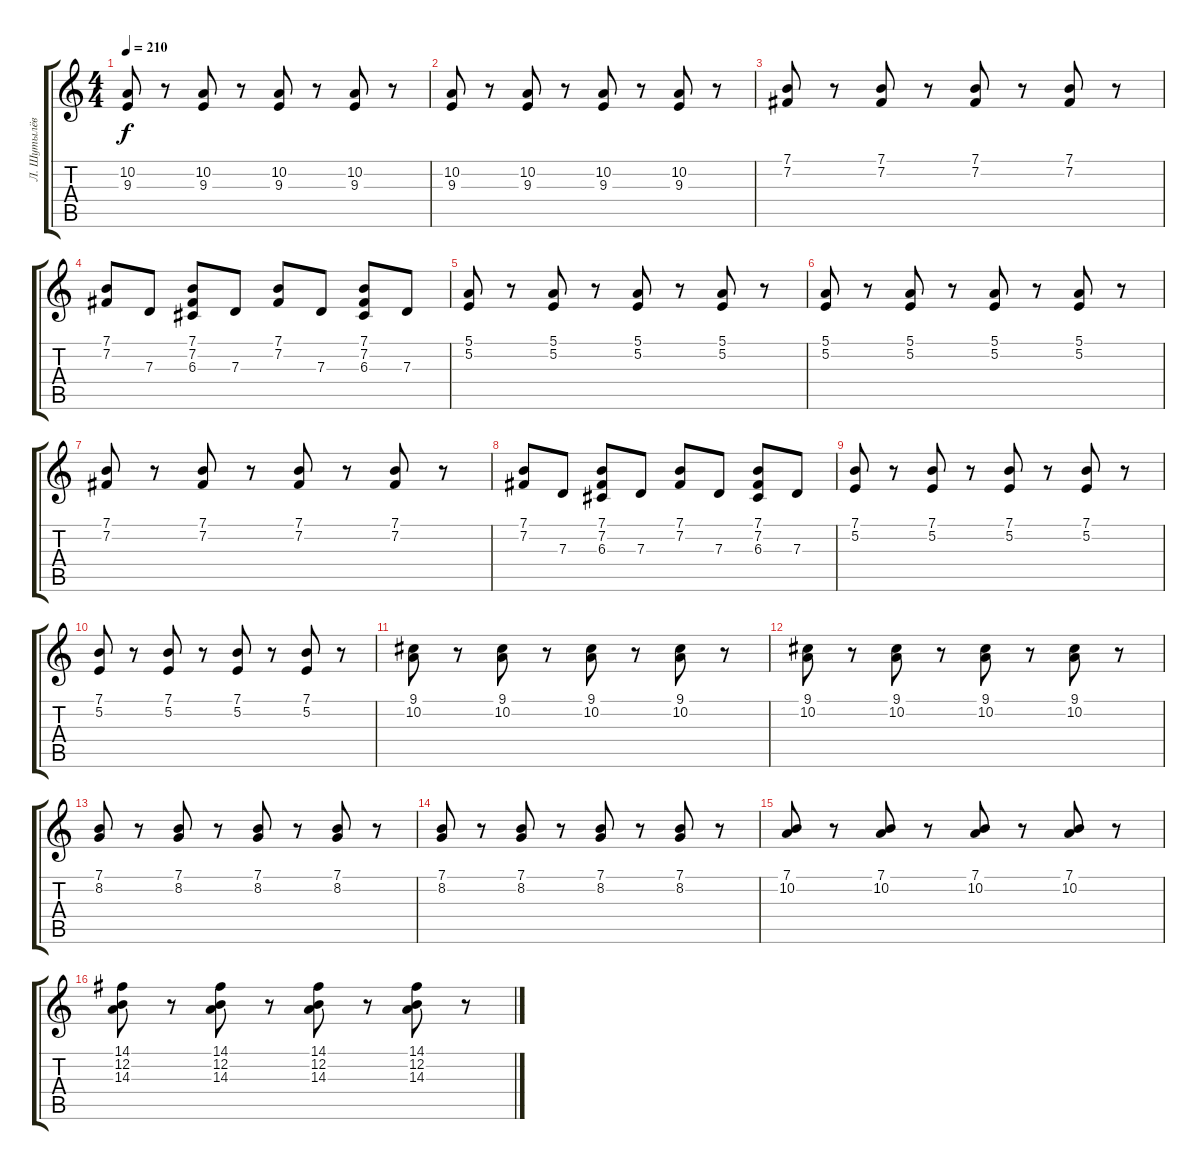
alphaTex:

\track ("Л. Шутылёв" "Л. Шутылёв") {instrument tremolostrings}
\staff {score tabs}
\tuning (E4 B3 G3 D3 A2 E2) {hide}
\ts (4 4)
\tempo 210
\clef g2
\ks c
(10.2 9.3).8{dy f} r.8 (10.2 9.3).8 r.8 (10.2 9.3).8 r.8 (10.2 9.3).8 r.8 |
(10.2 9.3).8 r.8 (10.2 9.3).8 r.8 (10.2 9.3).8 r.8 (10.2 9.3).8 r.8 |
(7.1 7.2).8 r.8 (7.1 7.2).8 r.8 (7.1 7.2).8 r.8 (7.1 7.2).8 r.8 |
(7.1 7.2).8 7.3.8 (7.1 7.2 6.3).8 7.3.8 (7.1 7.2).8 7.3.8 (7.1 7.2 6.3).8 7.3.8 |
(5.1 5.2).8 r.8 (5.1 5.2).8 r.8 (5.1 5.2).8 r.8 (5.1 5.2).8 r.8 |
(5.1 5.2).8 r.8 (5.1 5.2).8 r.8 (5.1 5.2).8 r.8 (5.1 5.2).8 r.8 |
(7.1 7.2).8 r.8 (7.1 7.2).8 r.8 (7.1 7.2).8 r.8 (7.1 7.2).8 r.8 |
(7.1 7.2).8 7.3.8 (7.1 7.2 6.3).8 7.3.8 (7.1 7.2).8 7.3.8 (7.1 7.2 6.3).8 7.3.8 |
(7.1 5.2).8 r.8 (7.1 5.2).8 r.8 (7.1 5.2).8 r.8 (7.1 5.2).8 r.8 |
(7.1 5.2).8 r.8 (7.1 5.2).8 r.8 (7.1 5.2).8 r.8 (7.1 5.2).8 r.8 |
(9.1 10.2).8 r.8 (9.1 10.2).8 r.8 (9.1 10.2).8 r.8 (9.1 10.2).8 r.8 |
(9.1 10.2).8 r.8 (9.1 10.2).8 r.8 (9.1 10.2).8 r.8 (9.1 10.2).8 r.8 |
(7.1 8.2).8 r.8 (7.1 8.2).8 r.8 (7.1 8.2).8 r.8 (7.1 8.2).8 r.8 |
(7.1 8.2).8 r.8 (7.1 8.2).8 r.8 (7.1 8.2).8 r.8 (7.1 8.2).8 r.8 |
(7.1 10.2).8 r.8 (7.1 10.2).8 r.8 (7.1 10.2).8 r.8 (7.1 10.2).8 r.8 |
(14.1 12.2 14.3).8 r.8 (14.1 12.2 14.3).8 r.8 (14.1 12.2 14.3).8 r.8 (14.1 12.2 14.3).8 r.8
